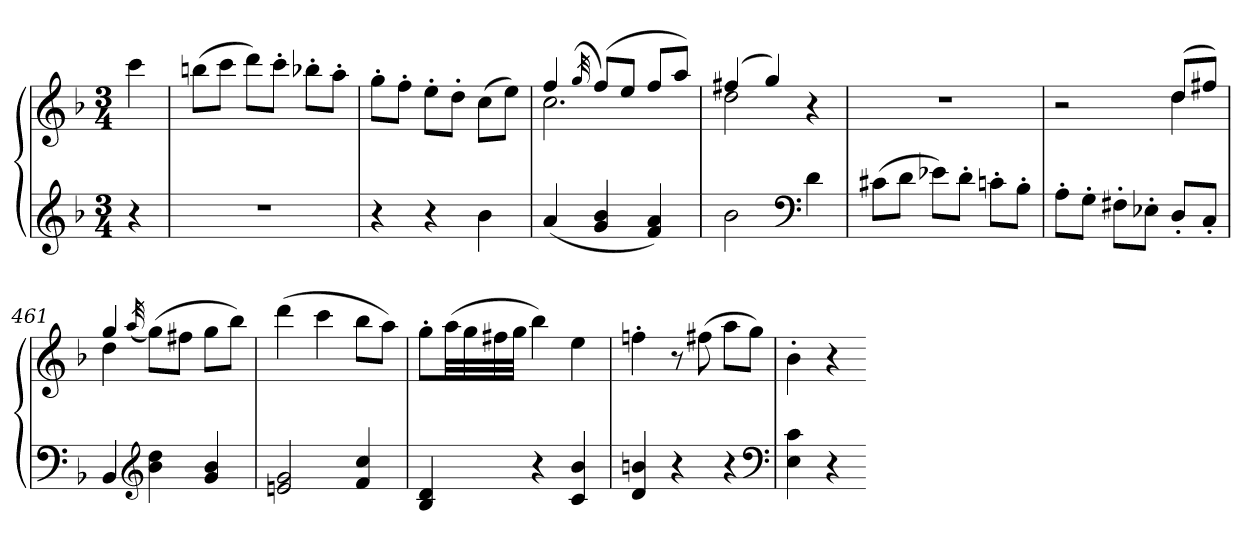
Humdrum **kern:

**kern	**kern
*part1	*part1
*staff2	*staff1
*clefG2	*clefG2
*k[b-]	*k[b-]
*F:	*F:
*M3/4	*M3/4
=	=
4r	4ccc
=455	=455
2.r	(8bbnL
.	8cccJ
.	8dddL)
.	8ccc'J
.	8bb-X'L
.	8aa'J
=456	=456
4r	8gg'L
.	8ff'J
4r	8ee'L
.	8dd'J
4b-	(8ccL
.	8eeJ)
=457	=457
*	*^
(4a	4ff	2.cc
.	(32qgg	.
4g 4b-	(8ffL)	.
.	8eeJ	.
4f 4a)	8ffL	.
.	8aaJ)	.
=458	=458	=458
2b-	(4ff#X	2dd
.	4gg)	.
*clefF4	*	*
4d	4r	4ryy
*	*v	*v
=459	=459
(8c#XL	2.r
8dJ	.
8e-XL)	.
8d'J	.
8cn'L	.
8B-'J	.
=460	=460
*	*^
8A'L	2r	2ryy
8G'J	.	.
8F#X'L	.	.
8E-X'J	.	.
8D'L	(8ddL	4dd
8C'J	8ff#XJ)	.
=461	=461	=461
4BB-	4gg	4dd
*clefG2	*	*
.	(32qaa	.
4b- 4dd	(8ggL)	2ryy
.	8ff#XJ	.
4g 4b-	8ggL	.
.	8bb-J)	.
*	*v	*v
=462	=462
2en 2g	(4ddd
.	4ccc
4f 4cc	8bb-L
.	8aaJ)
=463	=463
4B- 4d	8gg'L
.	(32aaLL
.	32gg
.	32ff#X
.	32ggJJJ
4r	4bb-)
4c 4b-	4ee
=464	=464
4d 4bn	4ffn'
4r	8r
.	(8ff#X
4r	8aaL
.	8ggJ)
*clefF4	*
=465	=465
4E 4c	4b-'
4r	4r
=-	=-
*-	*-
